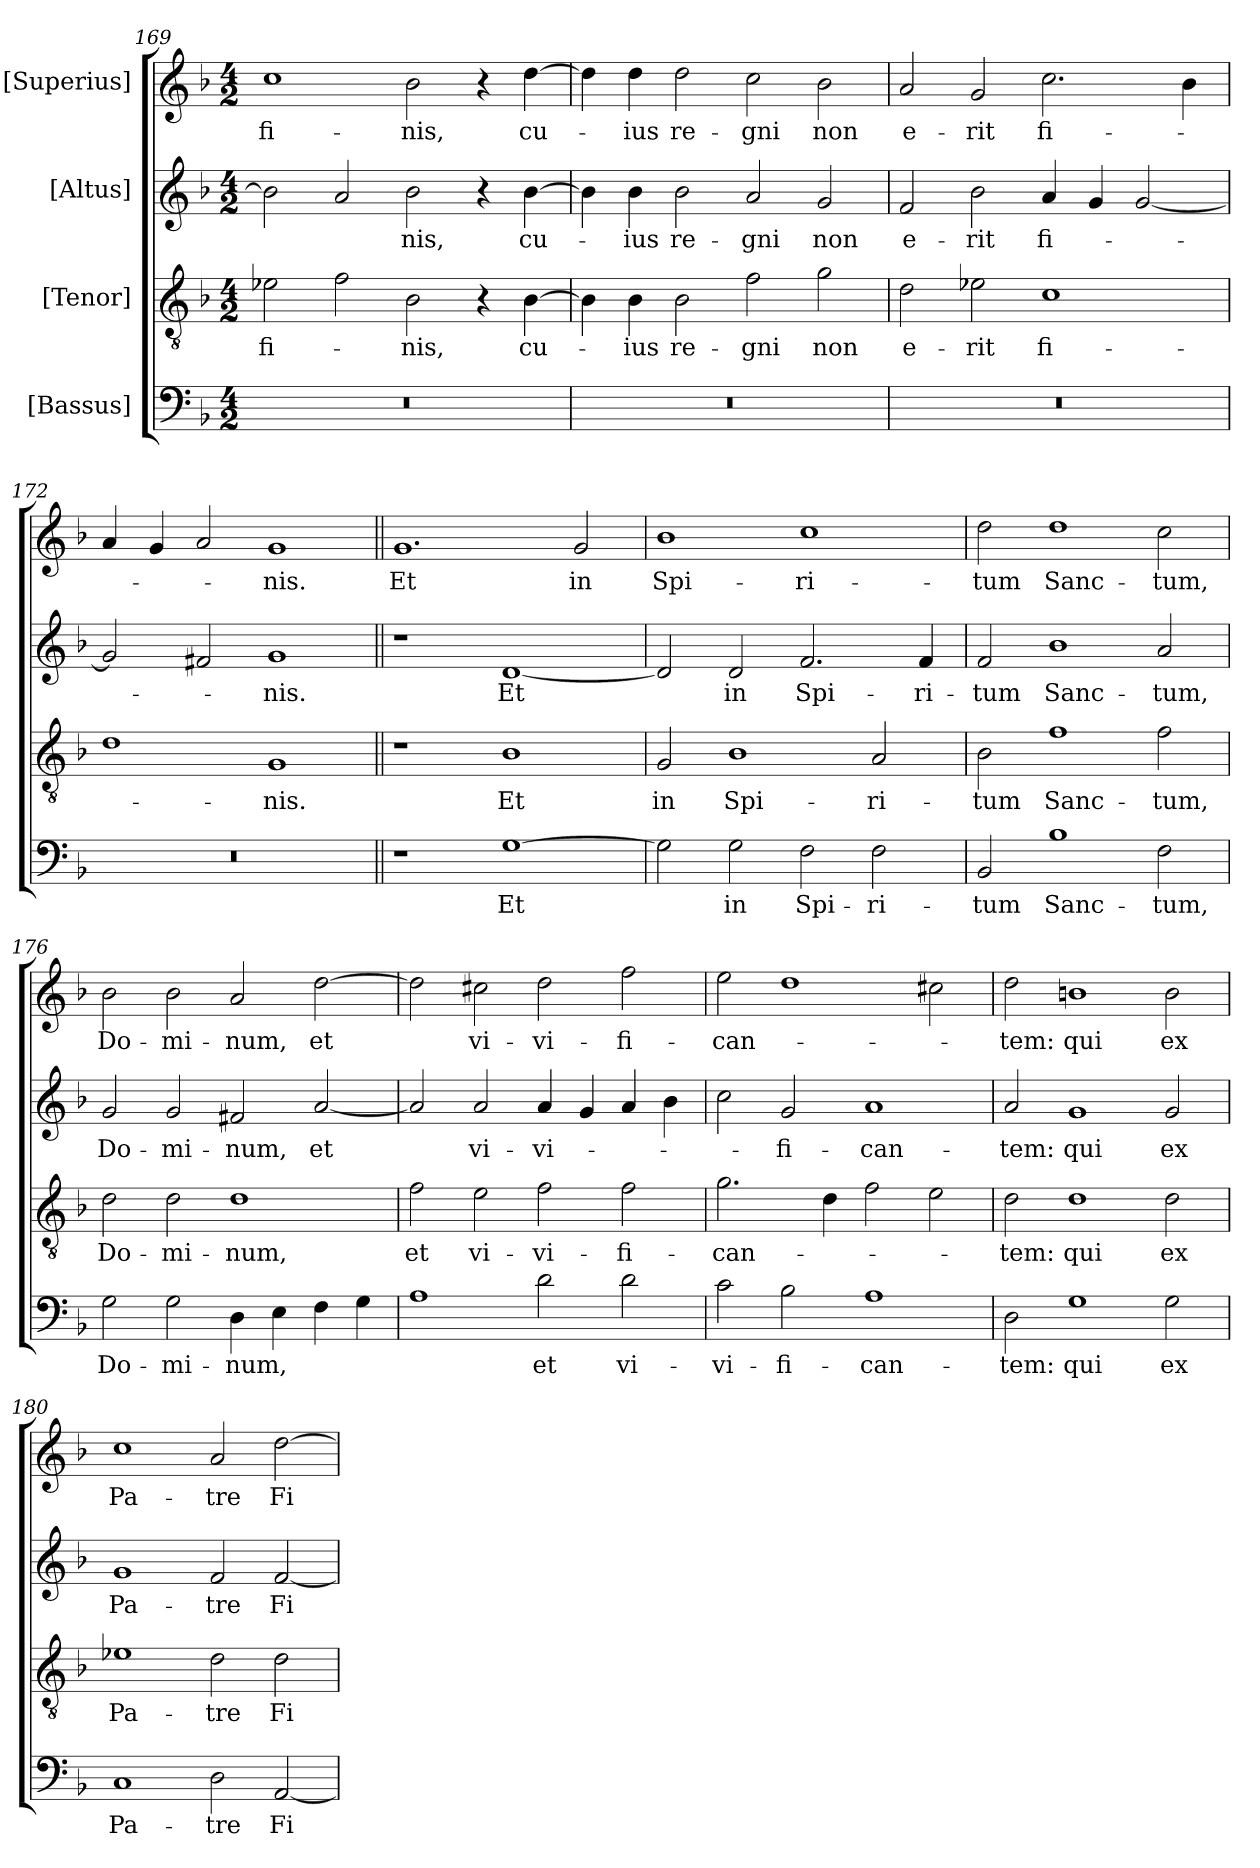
**kern	**text	**kern	**text	**kern	**text	**kern	**text
*part4	*part4	*part3	*part3	*part2	*part2	*part1	*part1
*staff4	*staff4	*staff3	*staff3	*staff2	*staff2	*staff1	*staff1
*I"[Bassus]	*	*I"[Tenor]	*	*I"[Altus]	*	*I"[Superius]	*
*clefF4	*	*clefGv2	*	*clefG2	*	*clefG2	*
*k[b-]	*	*k[b-]	*	*k[b-]	*	*k[b-]	*
*M4/2	*	*M4/2	*	*M4/2	*	*M4/2	*
=169	=169	=169	=169	=169	=169	=169	=169
0r	.	2e-X\	fi-	2b-\]	.	1cc\	fi-
.	.	2f\	.	2a/	.	.	.
.	.	2B-\	-nis,	2b-\	-nis,	2b-\	-nis,
.	.	4r	.	4r	.	4r	.
.	.	[4B-\	cu-	[4b-\	cu-	[4dd\	cu-
=170	=170	=170	=170	=170	=170	=170	=170
0r	.	4B-\]	.	4b-\]	.	4dd\]	.
.	.	4B-\	-ius	4b-\	-ius	4dd\	-ius
.	.	2B-\	re-	2b-\	re-	2dd\	re-
.	.	2f\	-gni	2a/	-gni	2cc\	-gni
.	.	2g\	non	2g/	non	2b-\	non
=171	=171	=171	=171	=171	=171	=171	=171
0r	.	2d\	e-	2f/	e-	2a/	e-
.	.	2e-X\	-rit	2b-\	-rit	2g/	-rit
.	.	1c\	fi-	4a/	fi-	2.cc\	fi-
.	.	.	.	4g/	.	.	.
.	.	.	.	[2g/	.	.	.
.	.	.	.	.	.	4b-\	.
=172	=172	=172	=172	=172	=172	=172	=172
0r	.	1d\	.	2g/]	.	4a/	.
.	.	.	.	.	.	4g/	.
.	.	.	.	2f#X/	.	2a/	.
.	.	1G/	-nis.	1g/	-nis.	1g/	-nis.
=173||	=173||	=173||	=173||	=173||	=173||	=173||	=173||
1r	.	1r	.	1r	.	1.g/	Et
[1G\	Et	1B-\	Et	[1d/	Et	.	.
.	.	.	.	.	.	2g/	in
=174	=174	=174	=174	=174	=174	=174	=174
2G\]	.	2G/	in	2d/]	.	1b-\	Spi-
2G\	in	1B-\	Spi-	2d/	in	.	.
2F\	Spi-	.	.	2.f/	Spi-	1cc\	-ri-
2F\	-ri-	2A/	-ri-	.	.	.	.
.	.	.	.	4f/	-ri-	.	.
=175	=175	=175	=175	=175	=175	=175	=175
2BB-/	-tum	2B-\	-tum	2f/	-tum	2dd\	-tum
1B-\	Sanc-	1f\	Sanc-	1b-\	Sanc-	1dd\	Sanc-
2F\	-tum,	2f\	-tum,	2a/	-tum,	2cc\	-tum,
=176	=176	=176	=176	=176	=176	=176	=176
2G\	Do-	2d\	Do-	2g/	Do-	2b-\	Do-
2G\	-mi-	2d\	-mi-	2g/	-mi-	2b-\	-mi-
4D\	-num,	1d\	-num,	2f#X/	-num,	2a/	-num,
4E\	.	.	.	.	.	.	.
4F\	.	.	.	[2a/	et	[2dd\	et
4G\	.	.	.	.	.	.	.
=177	=177	=177	=177	=177	=177	=177	=177
1A\	.	2f\	et	2a/]	.	2dd\]	.
.	.	2e\	vi-	2a/	vi-	2cc#X\	vi-
2d\	et	2f\	-vi-	4a/	-vi-	2dd\	-vi-
.	.	.	.	4g/	.	.	.
2d\	vi-	2f\	-fi-	4a/	.	2ff\	-fi-
.	.	.	.	4b-\	.	.	.
=178	=178	=178	=178	=178	=178	=178	=178
2c\	-vi-	2.g\	-can-	2cc\	.	2ee\	-can-
2B-\	-fi-	.	.	2g/	-fi-	1dd\	.
.	.	4d\	.	.	.	.	.
1A\	-can-	2f\	.	1a/	-can-	.	.
.	.	2e\	.	.	.	2cc#X\	.
=179	=179	=179	=179	=179	=179	=179	=179
2D\	-tem:	2d\	-tem:	2a/	-tem:	2dd\	-tem:
1G\	qui	1d\	qui	1g/	qui	1bn\	qui
2G\	ex	2d\	ex	2g/	ex	2b\	ex
=180	=180	=180	=180	=180	=180	=180	=180
1C/	Pa-	1e-X\	Pa-	1g/	Pa-	1cc\	Pa-
2D\	-tre	2d\	-tre	2f/	-tre	2a/	-tre
[2AA/	Fi-	2d\	Fi-	[2f/	Fi-	[2dd\	Fi-
=	=	=	=	=	=	=	=
*-	*-	*-	*-	*-	*-	*-	*-
